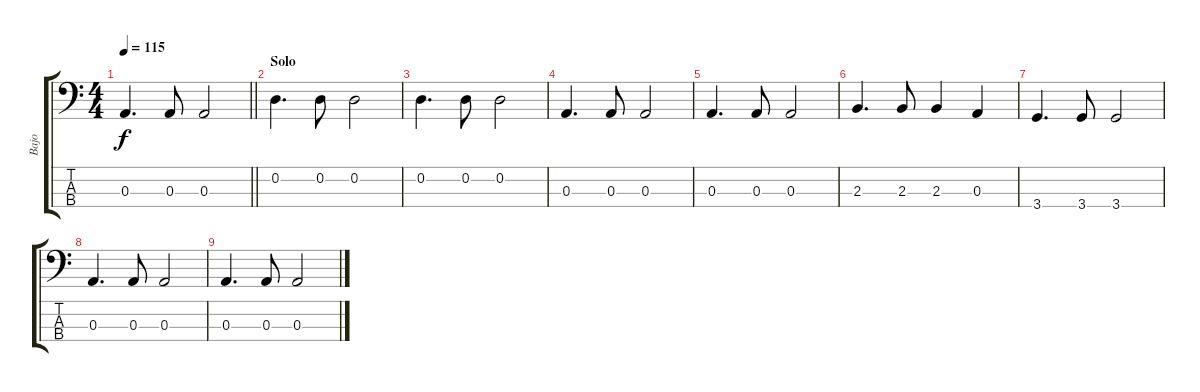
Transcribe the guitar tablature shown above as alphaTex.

\track ("Bajo" "Bajo") {instrument electricbassfinger}
\staff {score tabs}
\tuning (G2 D2 A1 E1) {hide}
\ts (4 4)
\tempo 115
\clef f4
\barLineRight lightlight
\ks c
0.3.4{d dy f} 0.3.8 0.3.2 |
\section ("" "Solo")
0.2.4{d} 0.2.8 0.2.2 |
0.2.4{d} 0.2.8 0.2.2 |
0.3.4{d} 0.3.8 0.3.2 |
0.3.4{d} 0.3.8 0.3.2 |
2.3.4{d} 2.3.8 2.3.4 0.3.4 |
3.4.4{d} 3.4.8 3.4.2 |
0.3.4{d} 0.3.8 0.3.2 |
0.3.4{d} 0.3.8 0.3.2
